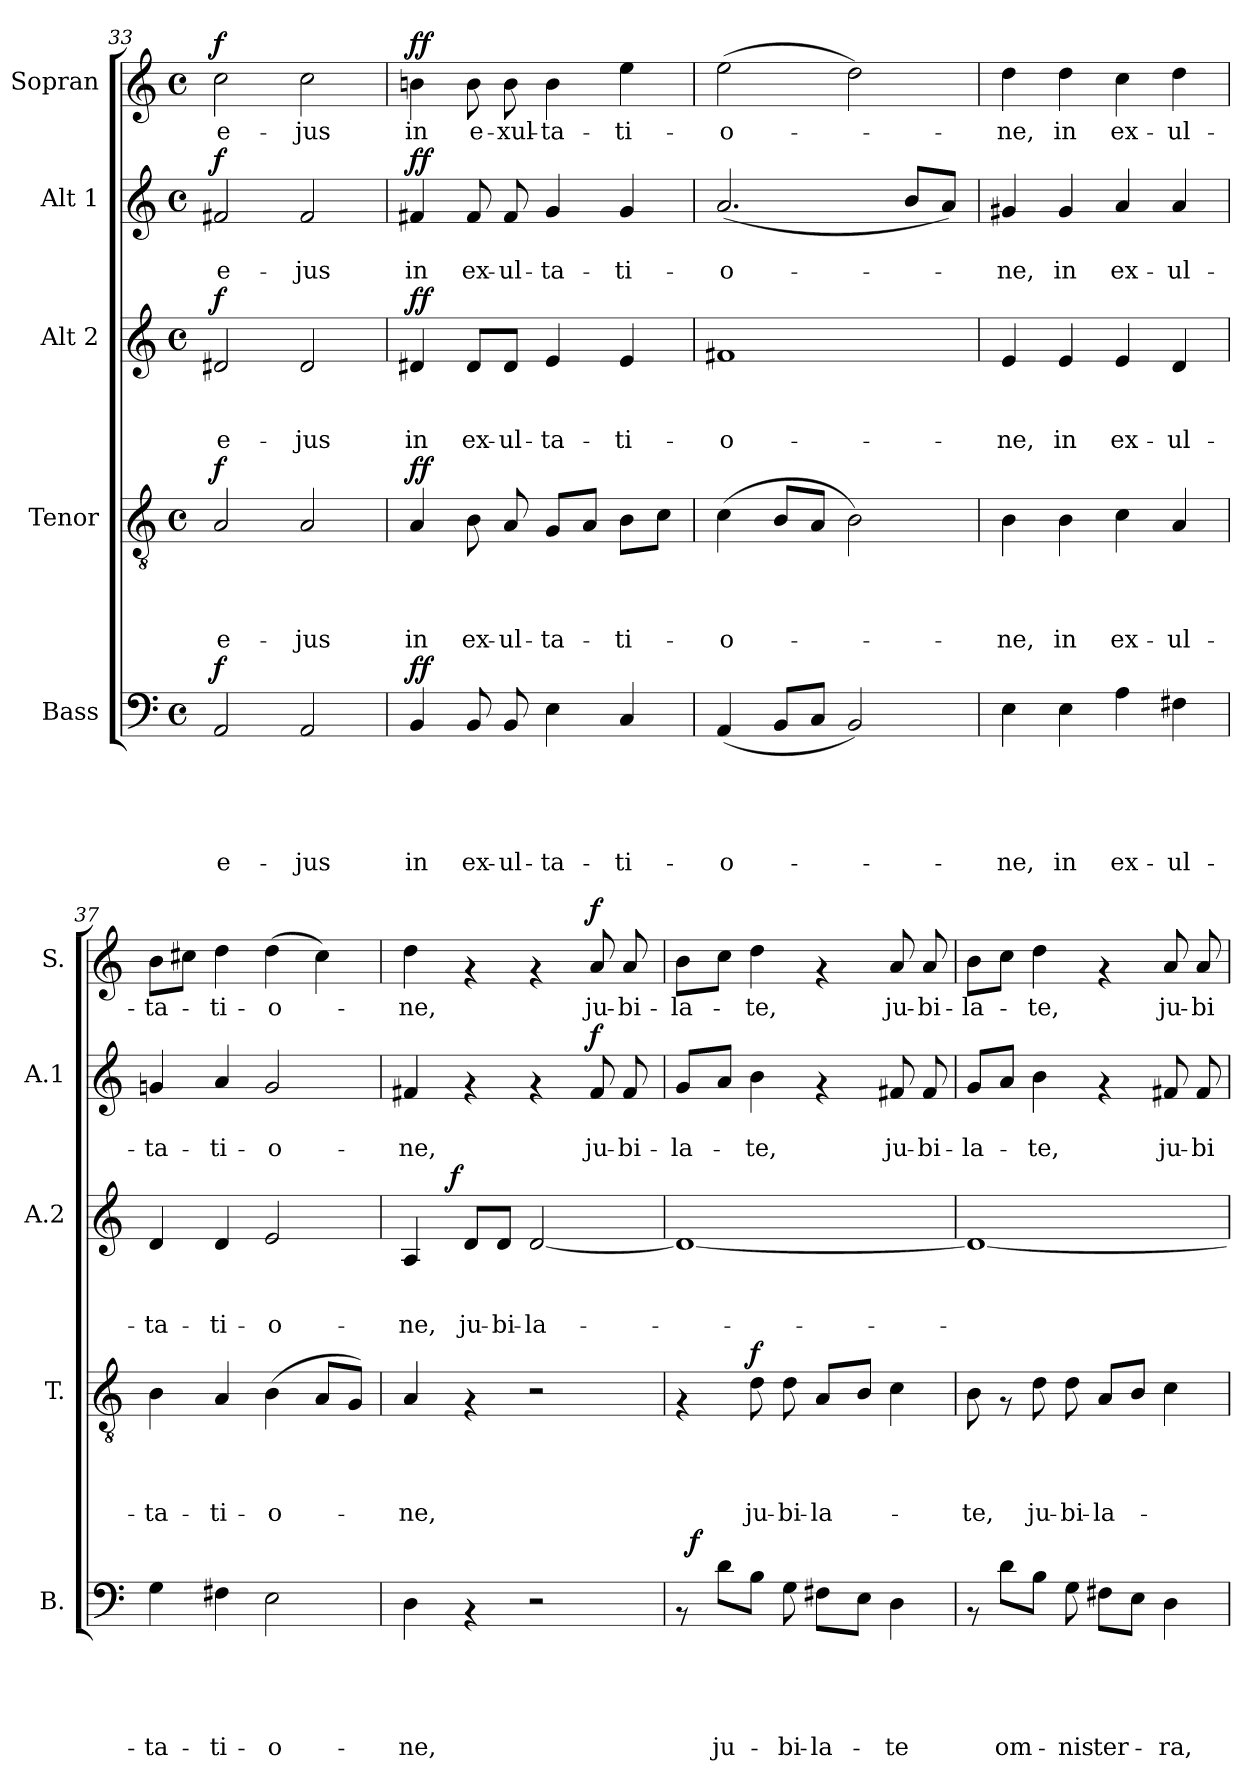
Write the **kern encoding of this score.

**kern	**text	**text	**text	**text	**text	**dynam	**kern	**text	**text	**text	**text	**dynam	**kern	**text	**text	**text	**dynam	**kern	**text	**text	**dynam	**kern	**text	**dynam
*part5	*part5	*part5	*part5	*part5	*part5	*part5	*part4	*part4	*part4	*part4	*part4	*part4	*part3	*part3	*part3	*part3	*part3	*part2	*part2	*part2	*part2	*part1	*part1	*part1
*staff5	*staff5	*staff5	*staff5	*staff5	*staff5	*staff5	*staff4	*staff4	*staff4	*staff4	*staff4	*staff4	*staff3	*staff3	*staff3	*staff3	*staff3	*staff2	*staff2	*staff2	*staff2	*staff1	*staff1	*staff1
*I"Bass	*	*	*	*	*	*	*I"Tenor	*	*	*	*	*	*I"Alt 2	*	*	*	*	*I"Alt 1	*	*	*	*I"Sopran	*	*
*I'B.	*	*	*	*	*	*	*I'T.	*	*	*	*	*	*I'A.2	*	*	*	*	*I'A.1	*	*	*	*I'S.	*	*
*clefF4	*	*	*	*	*	*	*clefGv2	*	*	*	*	*	*clefG2	*	*	*	*	*clefG2	*	*	*	*clefG2	*	*
*k[]	*	*	*	*	*	*	*k[]	*	*	*	*	*	*k[]	*	*	*	*	*k[]	*	*	*	*k[]	*	*
*C:	*	*	*	*	*	*	*C:	*	*	*	*	*	*C:	*	*	*	*	*C:	*	*	*	*C:	*	*
*M4/4	*	*	*	*	*	*	*M4/4	*	*	*	*	*	*M4/4	*	*	*	*	*M4/4	*	*	*	*M4/4	*	*
*met(c)	*	*	*	*	*	*	*met(c)	*	*	*	*	*	*met(c)	*	*	*	*	*met(c)	*	*	*	*met(c)	*	*
=33	=33	=33	=33	=33	=33	=33	=33	=33	=33	=33	=33	=33	=33	=33	=33	=33	=33	=33	=33	=33	=33	=33	=33	=33
!	!	!	!	!	!LO:LY:b	!LO:DY:a	!	!	!	!	!LO:LY:b	!LO:DY:a	!	!	!	!LO:LY:b	!LO:DY:a	!	!	!LO:LY:b	!LO:DY:a	!	!LO:LY:b	!LO:DY:a
2AA/	.	.	.	.	e-	f	2A/	.	.	.	e-	f	2d#X/	.	.	e-	f	2f#X/	.	e-	f	2cc\	e-	f
!	!	!	!	!	!LO:LY:b	!	!	!	!	!	!LO:LY:b	!	!	!	!	!LO:LY:b	!	!	!	!LO:LY:b	!	!	!LO:LY:b	!
2AA/	.	.	.	.	-jus	.	2A/	.	.	.	-jus	.	2d#/	.	.	-jus	.	2f#/	.	-jus	.	2cc\	-jus	.
=34	=34	=34	=34	=34	=34	=34	=34	=34	=34	=34	=34	=34	=34	=34	=34	=34	=34	=34	=34	=34	=34	=34	=34	=34
!	!	!	!	!	!LO:LY:b	!LO:DY:a	!	!	!	!	!LO:LY:b	!LO:DY:a	!	!	!	!LO:LY:b	!LO:DY:a	!	!	!LO:LY:b	!LO:DY:a	!	!LO:LY:b	!LO:DY:a
4BB/	.	.	.	.	in	ff	4A/	.	.	.	in	ff	4d#X/	.	.	in	ff	4f#X/	.	in	ff	4bn\	in	ff
!	!	!	!	!	!LO:LY:b	!	!	!	!	!	!LO:LY:b	!	!	!	!	!LO:LY:b	!	!	!	!LO:LY:b	!	!	!LO:LY:b	!
8BB/	.	.	.	.	ex-	.	8B\	.	.	.	ex-	.	8d#/L	.	.	ex-	.	8f#/	.	ex-	.	8b\	e-	.
!	!	!	!	!	!LO:LY:b	!	!	!	!	!	!LO:LY:b	!	!	!	!	!LO:LY:b	!	!	!	!LO:LY:b	!	!	!LO:LY:b	!
8BB/	.	.	.	.	-ul-	.	8A/	.	.	.	-ul-	.	8d#/J	.	.	-ul-	.	8f#/	.	-ul-	.	8b\	-xul-	.
!	!	!	!	!	!LO:LY:b	!	!	!	!	!	!LO:LY:b	!	!	!	!	!LO:LY:b	!	!	!	!LO:LY:b	!	!	!LO:LY:b	!
4E\	.	.	.	.	-ta-	.	8G/L	.	.	.	-ta-	.	4e/	.	.	-ta-	.	4g/	.	-ta-	.	4b\	-ta-	.
.	.	.	.	.	.	.	8A/J	.	.	.	.	.	.	.	.	.	.	.	.	.	.	.	.	.
!	!	!	!	!	!LO:LY:b	!	!	!	!	!	!LO:LY:b	!	!	!	!	!LO:LY:b	!	!	!	!LO:LY:b	!	!	!LO:LY:b	!
4C/	.	.	.	.	-ti-	.	8B\L	.	.	.	-ti-	.	4e/	.	.	-ti-	.	4g/	.	-ti-	.	4ee\	-ti-	.
.	.	.	.	.	.	.	8c\J	.	.	.	.	.	.	.	.	.	.	.	.	.	.	.	.	.
=35	=35	=35	=35	=35	=35	=35	=35	=35	=35	=35	=35	=35	=35	=35	=35	=35	=35	=35	=35	=35	=35	=35	=35	=35
!	!	!	!	!	!LO:LY:b	!	!	!	!	!	!LO:LY:b	!	!	!	!	!LO:LY:b	!	!	!	!LO:LY:b	!	!	!LO:LY:b	!
(<4AA/	.	.	.	.	-o-	.	(>4c\	.	.	.	-o-	.	1f#X	.	.	-o-	.	(<2.a/	.	-o-	.	(>2ee\	-o-	.
8BB/L	.	.	.	.	.	.	8B/L	.	.	.	.	.	.	.	.	.	.	.	.	.	.	.	.	.
8C/J	.	.	.	.	.	.	8A/J	.	.	.	.	.	.	.	.	.	.	.	.	.	.	.	.	.
2BB/)	.	.	.	.	.	.	2B\)	.	.	.	.	.	.	.	.	.	.	.	.	.	.	2dd\)	.	.
.	.	.	.	.	.	.	.	.	.	.	.	.	.	.	.	.	.	8b/L	.	.	.	.	.	.
.	.	.	.	.	.	.	.	.	.	.	.	.	.	.	.	.	.	8a/J)	.	.	.	.	.	.
=36	=36	=36	=36	=36	=36	=36	=36	=36	=36	=36	=36	=36	=36	=36	=36	=36	=36	=36	=36	=36	=36	=36	=36	=36
!	!	!	!	!	!LO:LY:b	!	!	!	!	!	!LO:LY:b	!	!	!	!	!LO:LY:b	!	!	!	!LO:LY:b	!	!	!LO:LY:b	!
4E\	.	.	.	.	-ne,	.	4B\	.	.	.	-ne,	.	4e/	.	.	-ne,	.	4g#X/	.	-ne,	.	4dd\	-ne,	.
!	!	!	!	!	!LO:LY:b	!	!	!	!	!	!LO:LY:b	!	!	!	!	!LO:LY:b	!	!	!	!LO:LY:b	!	!	!LO:LY:b	!
4E\	.	.	.	.	in	.	4B\	.	.	.	in	.	4e/	.	.	in	.	4g#/	.	in	.	4dd\	in	.
!	!	!	!	!	!LO:LY:b	!	!	!	!	!	!LO:LY:b	!	!	!	!	!LO:LY:b	!	!	!	!LO:LY:b	!	!	!LO:LY:b	!
4A\	.	.	.	.	ex-	.	4c\	.	.	.	ex-	.	4e/	.	.	ex-	.	4a/	.	ex-	.	4cc\	ex-	.
!	!	!	!	!	!LO:LY:b	!	!	!	!	!	!LO:LY:b	!	!	!	!	!LO:LY:b	!	!	!	!LO:LY:b	!	!	!LO:LY:b	!
4F#X\	.	.	.	.	-ul-	.	4A/	.	.	.	-ul-	.	4d/	.	.	-ul-	.	4a/	.	-ul-	.	4dd\	-ul-	.
!!LO:PB:g=z
=37	=37	=37	=37	=37	=37	=37	=37	=37	=37	=37	=37	=37	=37	=37	=37	=37	=37	=37	=37	=37	=37	=37	=37	=37
!	!	!	!	!	!LO:LY:b	!	!	!	!	!	!LO:LY:b	!	!	!	!	!LO:LY:b	!	!	!	!LO:LY:b	!	!	!LO:LY:b	!
4G\	.	.	.	.	-ta-	.	4B\	.	.	.	-ta-	.	4d/	.	.	-ta-	.	4gn/	.	-ta-	.	8b\L	-ta-	.
.	.	.	.	.	.	.	.	.	.	.	.	.	.	.	.	.	.	.	.	.	.	8cc#X\J	.	.
!	!	!	!	!	!LO:LY:b	!	!	!	!	!	!LO:LY:b	!	!	!	!	!LO:LY:b	!	!	!	!LO:LY:b	!	!	!LO:LY:b	!
4F#X\	.	.	.	.	-ti-	.	4A/	.	.	.	-ti-	.	4d/	.	.	-ti-	.	4a/	.	-ti-	.	4dd\	-ti-	.
!	!	!	!	!	!LO:LY:b	!	!	!	!	!	!LO:LY:b	!	!	!	!	!LO:LY:b	!	!	!	!LO:LY:b	!	!	!LO:LY:b	!
2E\	.	.	.	.	-o-	.	(>4B\	.	.	.	-o-	.	2e/	.	.	-o-	.	2g/	.	-o-	.	(>4dd\	-o-	.
.	.	.	.	.	.	.	8A/L	.	.	.	.	.	.	.	.	.	.	.	.	.	.	4cc#\)	.	.
.	.	.	.	.	.	.	8G/J)	.	.	.	.	.	.	.	.	.	.	.	.	.	.	.	.	.
=38	=38	=38	=38	=38	=38	=38	=38	=38	=38	=38	=38	=38	=38	=38	=38	=38	=38	=38	=38	=38	=38	=38	=38	=38
!	!	!	!	!	!LO:LY:b	!	!	!	!	!	!LO:LY:b	!	!	!	!	!LO:LY:b	!	!	!	!LO:LY:b	!	!	!LO:LY:b	!
*	*	*	*	*	*	*	*	*	*	*	*	*	*^	*	*	*	*	*	*	*	*	*	*	*
4D\	.	.	.	.	-ne,	.	4A/	.	.	.	-ne,	.	4A/	8..ryy	.	.	-ne,	.	4f#X/	.	-ne,	.	4dd\	-ne,	.
!	!	!	!	!	!	!	!	!	!	!	!	!	!	!	!	!	!	!LO:DY:a	!	!	!	!	!	!	!
.	.	.	.	.	.	.	.	.	.	.	.	.	.	2ryy	.	.	.	f	.	.	.	.	.	.	.
!	!	!	!	!	!	!	!	!	!	!	!	!	!	!	!	!	!LO:LY:b	!	!	!	!	!	!	!	!
4rAA	.	.	.	.	.	.	4rF	.	.	.	.	.	8d/L	.	.	.	ju-	.	4rf	.	.	.	4rf	.	.
!	!	!	!	!	!	!	!	!	!	!	!	!	!	!	!	!	!LO:LY:b	!	!	!	!	!	!	!	!
.	.	.	.	.	.	.	.	.	.	.	.	.	8d/J	.	.	.	-bi-	.	.	.	.	.	.	.	.
!	!	!	!	!	!	!	!	!	!	!	!	!	!	!	!	!	!LO:LY:b	!	!	!	!	!	!	!	!
2r	.	.	.	.	.	.	2r	.	.	.	.	.	[<2d/	.	.	.	-la-	.	4rf	.	.	.	4rf	.	.
.	.	.	.	.	.	.	.	.	.	.	.	.	.	4ryy	.	.	.	.	.	.	.	.	.	.	.
!	!	!	!	!	!	!	!	!	!	!	!	!	!	!	!	!	!	!	!	!	!LO:LY:b	!LO:DY:a	!	!LO:LY:b	!LO:DY:a
.	.	.	.	.	.	.	.	.	.	.	.	.	.	.	.	.	.	.	8f#/	.	ju-	f	8a/	ju-	f
!	!	!	!	!	!	!	!	!	!	!	!	!	!	!	!	!	!	!	!	!	!LO:LY:b	!	!	!LO:LY:b	!
.	.	.	.	.	.	.	.	.	.	.	.	.	.	.	.	.	.	.	8f#/	.	-bi-	.	8a/	-bi-	.
.	.	.	.	.	.	.	.	.	.	.	.	.	.	32ryy	.	.	.	.	.	.	.	.	.	.	.
=39	=39	=39	=39	=39	=39	=39	=39	=39	=39	=39	=39	=39	=39	=39	=39	=39	=39	=39	=39	=39	=39	=39	=39	=39	=39
!	!	!	!	!	!	!	!	!	!	!	!	!	!	!	!	!	!	!	!	!	!LO:LY:b	!	!	!LO:LY:b	!
*^	*	*	*	*	*	*	*	*	*	*	*	*	*v	*v	*	*	*	*	*	*	*	*	*	*	*
8rAA	32ryy	.	.	.	.	.	.	4rF	.	.	.	.	.	1d_	.	.	.	.	8g/L	.	-la-	.	8b\L	-la-	.
!	!	!	!	!	!	!	!LO:DY:a	!	!	!	!	!	!	!	!	!	!	!	!	!	!	!	!	!	!
.	2ryy	.	.	.	.	.	f	.	.	.	.	.	.	.	.	.	.	.	.	.	.	.	.	.	.
!	!	!	!	!	!	!LO:LY:b	!	!	!	!	!	!	!	!	!	!	!	!	!	!	!	!	!	!	!
8d\L	.	.	.	.	.	ju-	.	.	.	.	.	.	.	.	.	.	.	.	8a/J	.	.	.	8cc\J	.	.
!	!	!	!	!	!	!	!	!	!	!	!	!LO:LY:b	!LO:DY:a	!	!	!	!	!	!	!	!LO:LY:b	!	!	!LO:LY:b	!
8B\J	.	.	.	.	.	.	.	8d\	.	.	.	ju-	f	.	.	.	.	.	4b\	.	-te,	.	4dd\	-te,	.
!	!	!	!	!	!	!LO:LY:b	!	!	!	!	!	!LO:LY:b	!	!	!	!	!	!	!	!	!	!	!	!	!
8G\	.	.	.	.	.	-bi-	.	8d\	.	.	.	-bi-	.	.	.	.	.	.	.	.	.	.	.	.	.
!	!	!	!	!	!	!LO:LY:b	!	!	!	!	!	!LO:LY:b	!	!	!	!	!	!	!	!	!	!	!	!	!
8F#X\L	.	.	.	.	.	-la-	.	8A/L	.	.	.	-la-	.	.	.	.	.	.	4rf	.	.	.	4rf	.	.
.	4...ryy	.	.	.	.	.	.	.	.	.	.	.	.	.	.	.	.	.	.	.	.	.	.	.	.
8E\J	.	.	.	.	.	.	.	8B/J	.	.	.	.	.	.	.	.	.	.	.	.	.	.	.	.	.
!	!	!	!	!	!	!LO:LY:b	!	!	!	!	!	!	!	!	!	!	!	!	!	!	!LO:LY:b	!	!	!LO:LY:b	!
4D\	.	.	.	.	.	-te	.	4c\	.	.	.	.	.	.	.	.	.	.	8f#X/	.	ju-	.	8a/	ju-	.
!	!	!	!	!	!	!	!	!	!	!	!	!	!	!	!	!	!	!	!	!	!LO:LY:b	!	!	!LO:LY:b	!
.	.	.	.	.	.	.	.	.	.	.	.	.	.	.	.	.	.	.	8f#/	.	-bi-	.	8a/	-bi-	.
=40	=40	=40	=40	=40	=40	=40	=40	=40	=40	=40	=40	=40	=40	=40	=40	=40	=40	=40	=40	=40	=40	=40	=40	=40	=40
!	!	!	!	!	!	!	!	!	!	!	!	!LO:LY:b	!	!	!	!	!	!	!	!	!LO:LY:b	!	!	!LO:LY:b	!
*v	*v	*	*	*	*	*	*	*	*	*	*	*	*	*	*	*	*	*	*	*	*	*	*	*	*
8rAA	.	.	.	.	.	.	8B\	.	.	.	-te,	.	1d_	.	.	.	.	8g/L	.	-la-	.	8b\L	-la-	.
!	!	!	!	!	!LO:LY:b	!	!	!	!	!	!	!	!	!	!	!	!	!	!	!	!	!	!	!
8d\L	.	.	.	.	om-	.	8rF	.	.	.	.	.	.	.	.	.	.	8a/J	.	.	.	8cc\J	.	.
!	!	!	!	!	!	!	!	!	!	!	!LO:LY:b	!	!	!	!	!	!	!	!	!LO:LY:b	!	!	!LO:LY:b	!
8B\J	.	.	.	.	.	.	8d\	.	.	.	ju-	.	.	.	.	.	.	4b\	.	-te,	.	4dd\	-te,	.
!	!	!	!	!	!LO:LY:b	!	!	!	!	!	!LO:LY:b	!	!	!	!	!	!	!	!	!	!	!	!	!
8G\	.	.	.	.	-nis	.	8d\	.	.	.	-bi-	.	.	.	.	.	.	.	.	.	.	.	.	.
!	!	!	!	!	!LO:LY:b	!	!	!	!	!	!LO:LY:b	!	!	!	!	!	!	!	!	!	!	!	!	!
8F#X\L	.	.	.	.	ter-	.	8A/L	.	.	.	-la-	.	.	.	.	.	.	4rf	.	.	.	4rf	.	.
8E\J	.	.	.	.	.	.	8B/J	.	.	.	.	.	.	.	.	.	.	.	.	.	.	.	.	.
!	!	!	!	!	!LO:LY:b	!	!	!	!	!	!	!	!	!	!	!	!	!	!	!LO:LY:b	!	!	!LO:LY:b	!
4D\	.	.	.	.	-ra,	.	4c\	.	.	.	.	.	.	.	.	.	.	8f#X/	.	ju-	.	8a/	ju-	.
!	!	!	!	!	!	!	!	!	!	!	!	!	!	!	!	!	!	!	!	!LO:LY:b	!	!	!LO:LY:b	!
.	.	.	.	.	.	.	.	.	.	.	.	.	.	.	.	.	.	8f#/	.	-bi-	.	8a/	-bi-	.
=	=	=	=	=	=	=	=	=	=	=	=	=	=	=	=	=	=	=	=	=	=	=	=	=
*-	*-	*-	*-	*-	*-	*-	*-	*-	*-	*-	*-	*-	*-	*-	*-	*-	*-	*-	*-	*-	*-	*-	*-	*-
